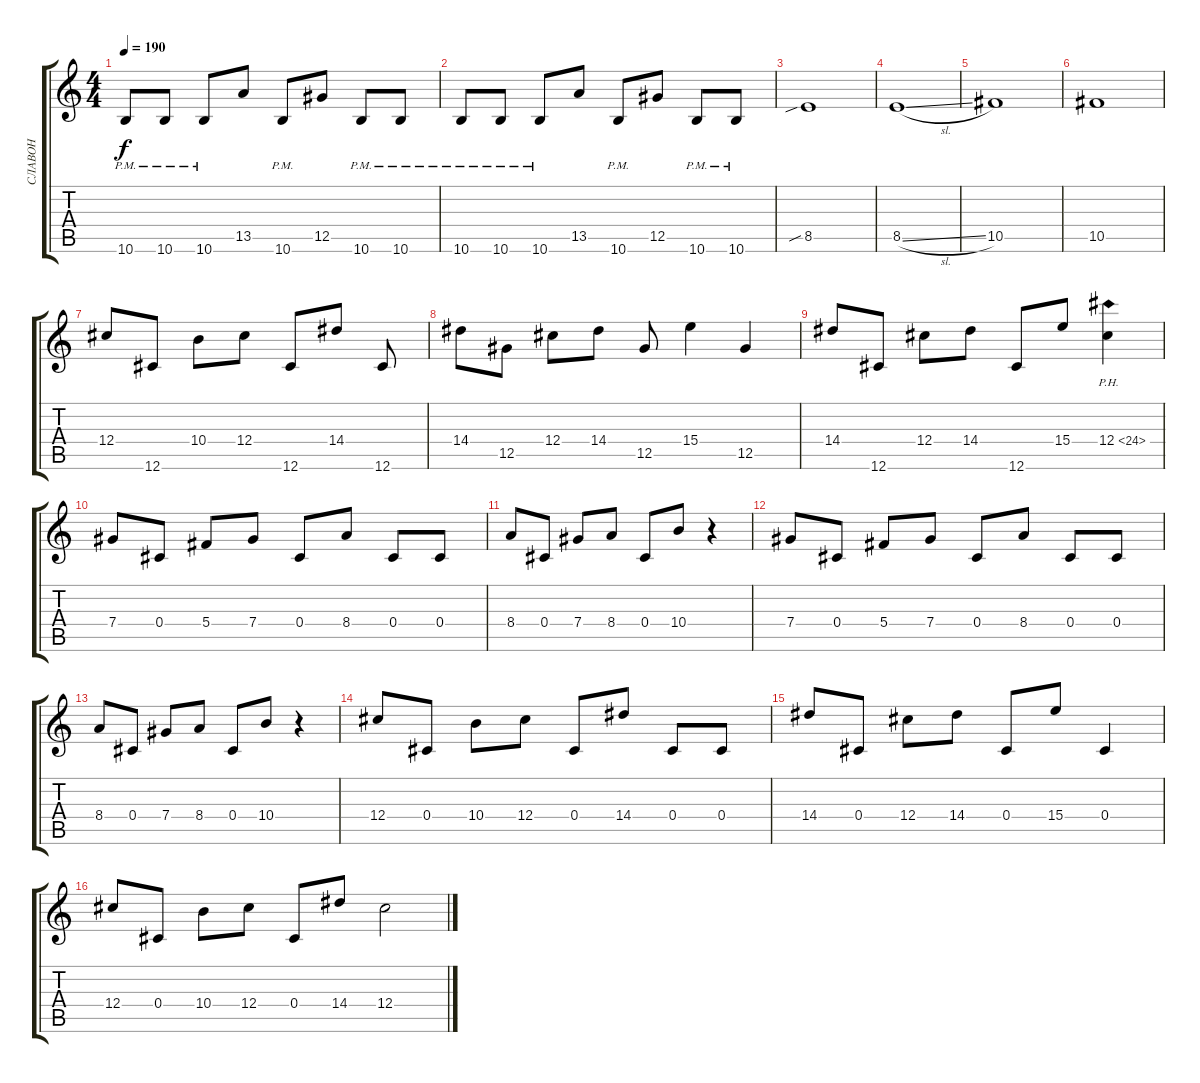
\track ("СЛАВОН" "СЛАВОН") {instrument distortionguitar}
\staff {score tabs}
\tuning (Eb4 Bb3 Gb3 Db3 Ab2 Db2) {hide}
\ts (4 4)
\tempo 190
\clef g2
\ks c
10.6{pm}.8{dy f} 10.6{pm}.8 10.6{pm}.8 13.5.8 10.6{pm}.8 12.5.8 10.6{pm}.8 10.6{pm}.8 |
10.6{pm}.8 10.6{pm}.8 10.6{pm}.8 13.5.8 10.6{pm}.8 12.5.8 10.6{pm}.8 10.6{pm}.8 |
8.5{sib}.1 |
8.5{sl}.1 |
10.5.1 |
10.5.1 |
12.4.8 12.6.8 10.4.8 12.4.8 12.6.8 14.4.8 12.6.8 |
14.4.8 12.5.8 12.4.8 14.4.8 12.5.8 15.4.4 12.5.4 |
14.4.8 12.6.8 12.4.8 14.4.8 12.6.8 15.4.8 12.4{ph 12}.4 |
7.4.8 0.4.8 5.4.8 7.4.8 0.4.8 8.4.8 0.4.8 0.4.8 |
8.4.8 0.4.8 7.4.8 8.4.8 0.4.8 10.4.8 r.4 |
7.4.8 0.4.8 5.4.8 7.4.8 0.4.8 8.4.8 0.4.8 0.4.8 |
8.4.8 0.4.8 7.4.8 8.4.8 0.4.8 10.4.8 r.4 |
12.4.8 0.4.8 10.4.8 12.4.8 0.4.8 14.4.8 0.4.8 0.4.8 |
14.4.8 0.4.8 12.4.8 14.4.8 0.4.8 15.4.8 0.4.4 |
12.4.8 0.4.8 10.4.8 12.4.8 0.4.8 14.4.8 12.4.2
